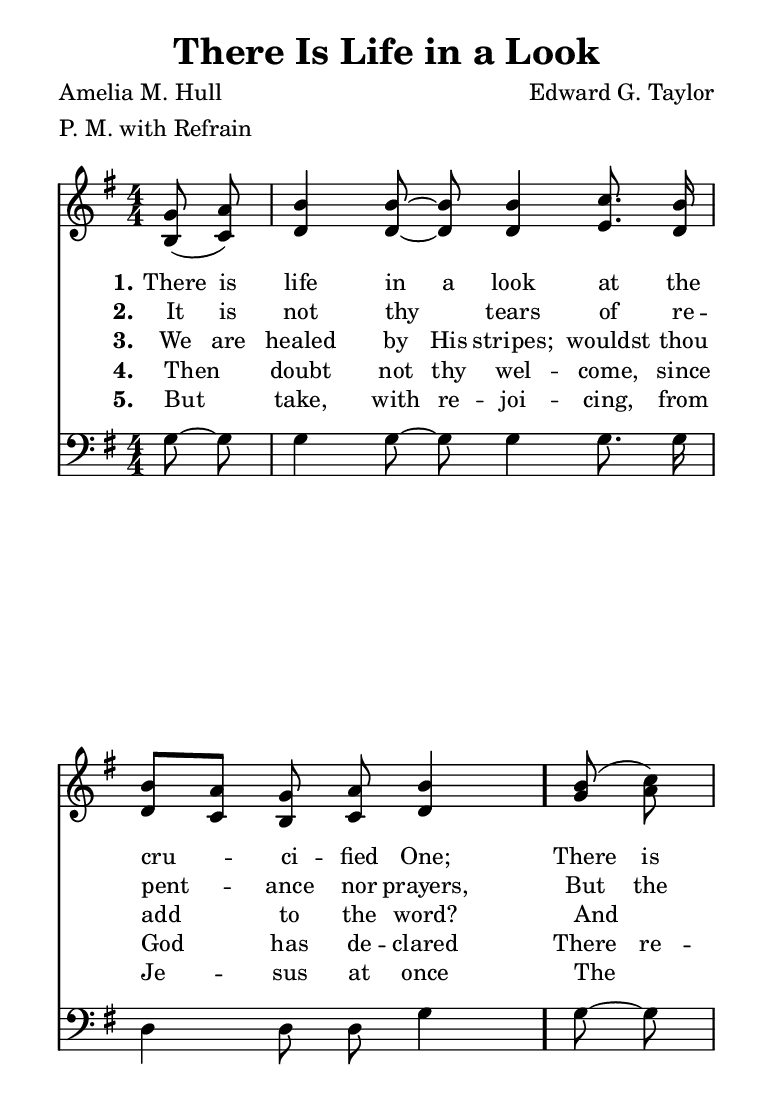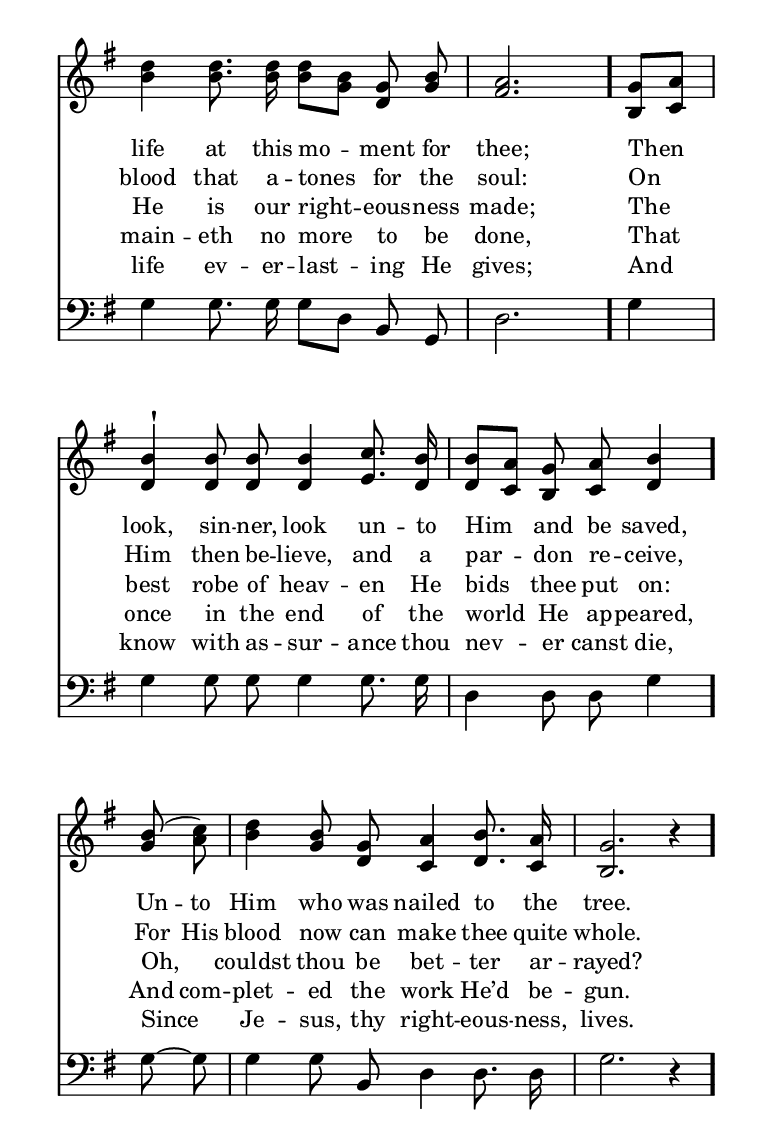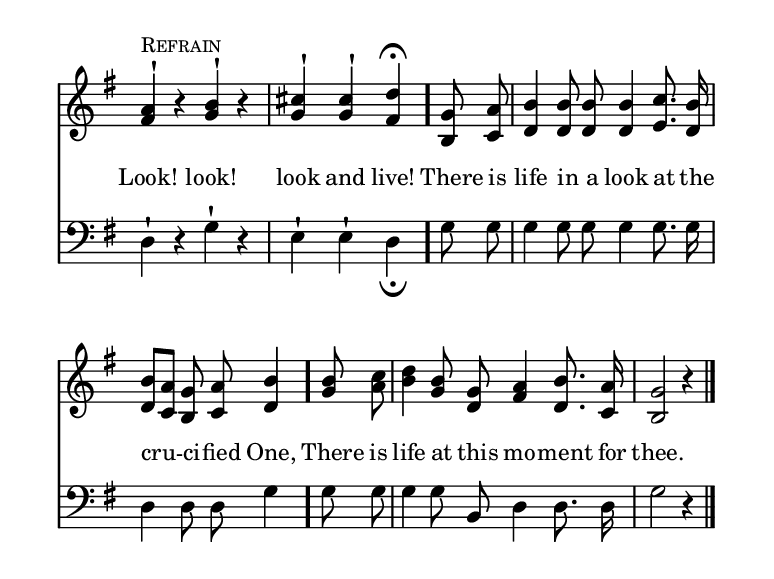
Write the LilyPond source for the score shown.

\include "common/global.ily"
\paper {
  \include "common/paper.ily"
}

\header{
  %gospel
  hymnnumber = "48"
  title = "There Is Life in a Look"
  tunename = "Latakia"
  meter = "P. M. with Refrain"
  poet = "Amelia M. Hull" % see https://hymnary.org/text/there_is_life_for_a_look_at_the_crucifie
  composer = "Edward G. Taylor" % see https://hymnary.org/tune/latakia_taylor
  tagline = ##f
}

% for fermata in MIDI
ta = { \tempo 4=80 }
tb = { \tempo 4=27 }

patternAA = { \ta c8( c8) | c4 c8 ~ c8 c4 c8. c16 | c8[ c8] c8 c8 c4 }
patternAB = { \ta c8 ~ c8 | c4 c8 ~ c8 c4 c8. c16 | c4      c8 c8 c4 }
patternAC = { \ta c8[ c8] | c4 c8   c8 c4 c8. c16 | c8[ c8] c8 c8 c4 }
patternAD = { \ta c4      | c4 c8   c8 c4 c8. c16 | c4      c8 c8 c4 }
patternAE = { \ta c8  c8  | c4 c8   c8 c4 c8. c16 | c8[ c8] c8 c8 c4 }
patternAF = { \ta c8  c8  | c4 c8   c8 c4 c8. c16 | c4      c8 c8 c4 }

patternBA = { \ta c8( c8) | c4 c8. c16 c8[ c8] c8 c8 | c2. }
patternBB = { \ta c8 ~ c8 | c4 c8. c16 c8[ c8] c8 c8 | c2. }

patternCA = { \ta c8( c8) | c4 c8 c8 c4 c8. c16 | c2. c4 }
patternCB = { \ta c8 ~ c8 | c4 c8 c8 c4 c8. c16 | c2. c4 }
patternCC = { \ta c8   c8 | c4 c8 c8 c4 c8. c16 | c2 c4 }

patternDA = { \ta c4 c4 c4 c4 | c4 c4 \tb c4 \ta }

global = {
  \include "common/overrides.ily"
  \override Staff.TimeSignature.style = #'numbered
  \time 4/4
  \override Score.MetronomeMark.transparent = ##t % hide all fermata changes too
  \ta
  \key g \major
  \partial 4
  \autoBeamOff
}

notesSoprano = {
\global
\relative c'' {

  \changePitch \patternAA { g a | b b b b c b | b a g a b }
  \changePitch \patternBA { b c | d d d d b g b | a }
  \changePitch \patternAC { g a | b^! b b b c b | b a g a b }
  \changePitch \patternCA { b c | d b g a b a | g r }

  << s^\markup { \small \caps "Refrain" }
  \changePitch \patternDA { a^! r b^! r | cis^! cis^! d\fermata } >>
  \changePitch \patternAE { g, a | b b b b c b | b a g a b }
  \changePitch \patternCC { b c | d b g a b a | g r }

  \bar "|."

}
}

notesAlto = {
\global
\relative e' {

  \changePitch \patternAA { b c | d d d d e d | d c b c d }
  \changePitch \patternBA { g a | b b b b g d g | fis }
  \changePitch \patternAC { b, c | d d d d e d | d c b c d }
  \changePitch \patternCA { g a | b g d c d c | b r }

  \changePitch \patternDA { fis' r g r | g g fis }
  \changePitch \patternAE { b, c | d d d d e d | d c b c d }
  \changePitch \patternCC { g a | b g d fis d c | b r }

}
}

% There is only one voice in the bass clef in this song, so we chose to call it
% Bass (maybe Baritone would be more appropriate ?)
% Include a fake notesTenor anyway so that partcombine can be more generic
notesTenor = { s1 }

notesBass = {
\global
\relative f {

\tieUp

  \changePitch \patternAB { g g | g g g g g g | d d d g }
  \changePitch \patternBB { g g | g g g g d b g | d' }
  \changePitch \patternAD { g | g g g g g g | d d d g }
  \changePitch \patternCB { g g | g g b, d d d | g r }

  \changePitch \patternDA { d^! r g^! r | e^! e^! d_\fermata }
  \changePitch \patternAF { g g | g g g g g g | d d d | g }
  \changePitch \patternCC { g g | g g b, d d d | g r }

}
}

Refrain = \lyricmode {

Look! look! look and live! \bar "."
There is life in a look at the cru -- ci -- fied One, \bar "."
There is life at this mo -- ment for thee. \bar "."

}

wordsA = \lyricmode {
\set stanza = "1."

\mon There is \moff life \mon in a \moff look at the cru -- ci -- fied One; \bar "."
\mon There is \moff life at this mo -- ment for thee; \bar "."
Then look, sin -- ner, look un -- to Him and be saved, \bar "."
\mon Un -- to \moff Him who was nailed to the tree. \bar "."

}

wordsB = \lyricmode {
\set stanza = "2."

\mon It is \moff not thy tears of re -- pent -- ance nor prayers,
\mon But the \moff blood that a -- tones for the soul:
On Him then be -- lieve, and a par -- don re -- ceive,
\mon For His \moff blood now can make thee quite whole.

}

wordsC = \lyricmode {
\set stanza = "3."

\mon We are \moff healed \mon by His \moff stripes; wouldst thou add to the word?
And He is our right -- eous -- ness made;
The best robe of heav -- en He bids thee put on:
Oh, couldst thou be bet -- ter ar -- rayed?

\Refrain

}

wordsD = \lyricmode {
\set stanza = "4."

Then doubt \mon not thy \moff wel -- come, since God has de -- clared
\mon There re -- \moff main -- eth no more to be done,
That once in the end of the world He ap -- peared,
\mon And com -- \moff plet -- ed the work He’d be -- gun.

}

wordsE = \lyricmode {
\set stanza = "5."

But take, \mon with re -- \moff joi -- cing, from Je -- sus at once
The life ev -- er -- last -- ing He gives;
And know with as -- sur -- ance thou nev -- er canst die,
Since Je -- sus, thy right -- eous -- ness, lives.

}

\score {
  \context ChoirStaff <<
    \context Staff = upper <<
      \set Staff.autoBeaming = ##f
      \set ChoirStaff.systemStartDelimiter = #'SystemStartBar
      \set ChoirStaff.printPartCombineTexts = ##f
      \partcombine #'(2 . 11) \notesSoprano \notesAlto
      \context NullVoice = sopranos { \voiceOne << \notesSoprano >> }
      \context Lyrics = one   \lyricsto sopranos \wordsA
      \context Lyrics = two   \lyricsto sopranos \wordsB
      \context Lyrics = three \lyricsto sopranos \wordsC
      \context Lyrics = four  \lyricsto sopranos \wordsD
      \context Lyrics = five  \lyricsto sopranos \wordsE
    >>
    \context Staff = men <<
      \set Staff.autoBeaming = ##f
      \clef bass
      \set ChoirStaff.printPartCombineTexts = ##f
      \partcombine #'(2 . 11) \notesTenor \notesBass
    >>
  >>
  \layout {
    \include "common/layout.ily"
  }
  #(cond ((ly:get-option 'eog-midi-permitted) #{ \midi{
    \include "common/midi.ily"
  } #}))
}

\version "2.19.49"  % necessary for upgrading to future LilyPond versions.

% vi:set et ts=2 sw=2 ai nocindent syntax=lilypond:
